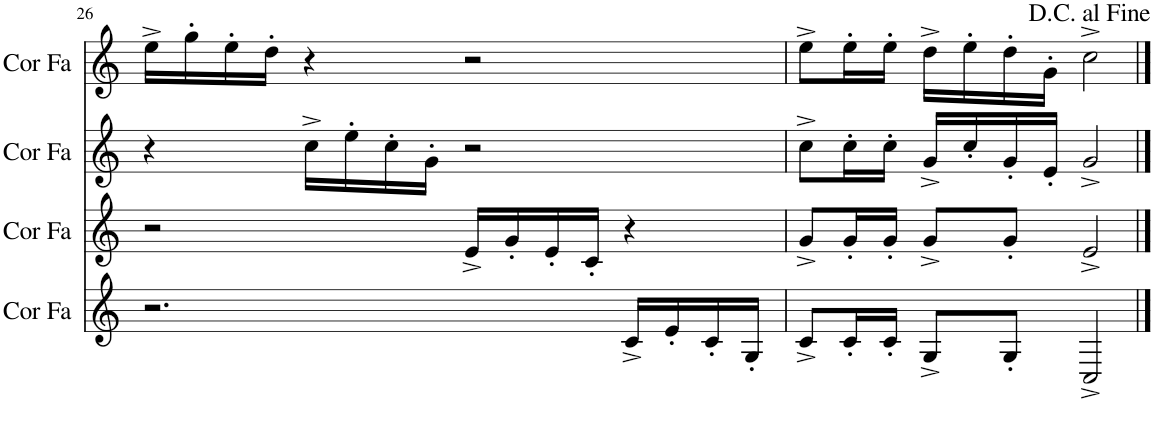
**kern	**kern	**kern	**kern
*part4	*part3	*part2	*part1
*staff4	*staff3	*staff2	*staff1
*I"Cor en Fa	*I"Cor en Fa	*I"Cor en Fa	*I"Cor en Fa
*I'Cor Fa	*I'Cor Fa	*I'Cor Fa	*I'Cor Fa
!!LO:PB:g=z
*clefG2	*clefG2	*clefG2	*clefG2
*Trd4c7	*Trd4c7	*Trd4c7	*Trd4c7
*k[]	*k[]	*k[]	*k[]
*M4/4	*M4/4	*M4/4	*M4/4
=26	=26	=26	=26
2.r	2r	4r	16ee^\LL
.	.	.	16gg'\
.	.	.	16ee'\
.	.	.	16dd'\JJ
.	.	16cc^\LL	4r
.	.	16ee'\	.
.	.	16cc'\	.
.	.	16g'\JJ	.
.	16e^/LL	2r	2r
.	16g'/	.	.
.	16e'/	.	.
.	16c'/JJ	.	.
16c^/LL	4r	.	.
16e'/	.	.	.
16c'/	.	.	.
16G'/JJ	.	.	.
=27	=27	=27	=27
8c^/L	8g^/L	8cc^\L	8ee^\L
16c'/L	16g'/L	16cc'\L	16ee'\L
16c'/JJ	16g'/JJ	16cc'\JJ	16ee'\JJ
8G^/L	8g^/L	16g^/LL	16dd^\LL
.	.	16cc'/	16ee'\
8G'/J	8g'/J	16g'/	16dd'\
.	.	16e'/JJ	16g'\JJ
2C^/	2e^/	2g^/	2cc^\
==	==	==	==
*-	*-	*-	*-
